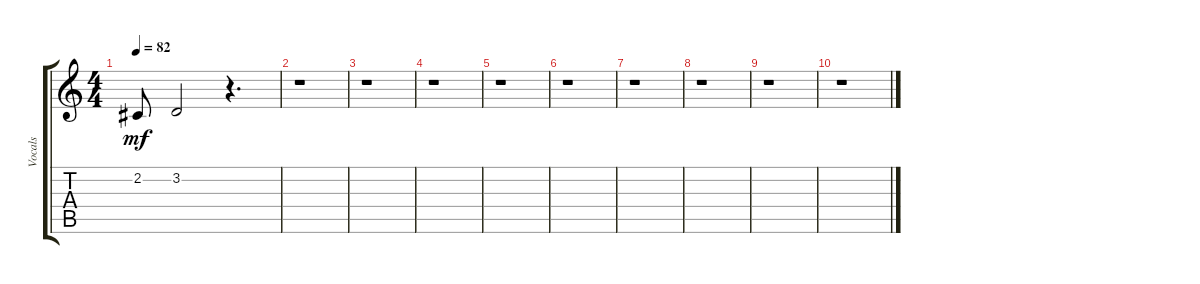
\track ("Vocals" "Vocals") {instrument synthvoice}
\staff {score tabs}
\tuning (E4 B3 G3 D3 A2 E2) {hide}
\ts (4 4)
\tempo 82
\clef g2
\ks c
2.2{t}.8{dy mf} 3.2.2 r.4{d} |
r.1 |
r.1 |
r.1 |
r.1 |
r.1 |
r.1 |
r.1 |
r.1 |
r.1
